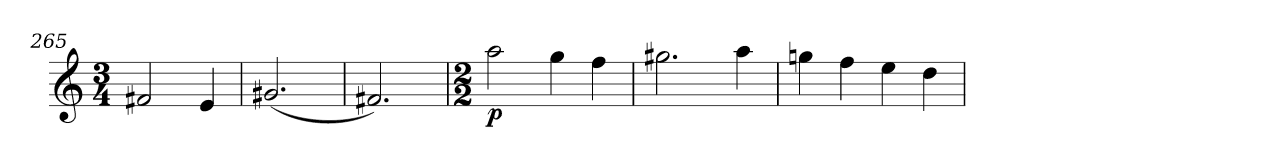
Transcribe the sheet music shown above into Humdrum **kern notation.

**kern	**dynam
*part1	*part1
*staff1	*staff1
*clefG2	*
*k[]	*
*M3/4	*
=265	=265
2f#X/	.
4e/	.
=266	=266
(<2.g#X/	.
=267	=267
2.f#X/)	.
=268	=268
*M2/2	*
!	!LO:DY:b
2aa\	p
4gg\	.
4ff\	.
=269	=269
2.gg#X\	.
4aa\	.
=270	=270
4ggn\	.
4ff\	.
4ee\	.
4dd\	.
=	=
*-	*-
